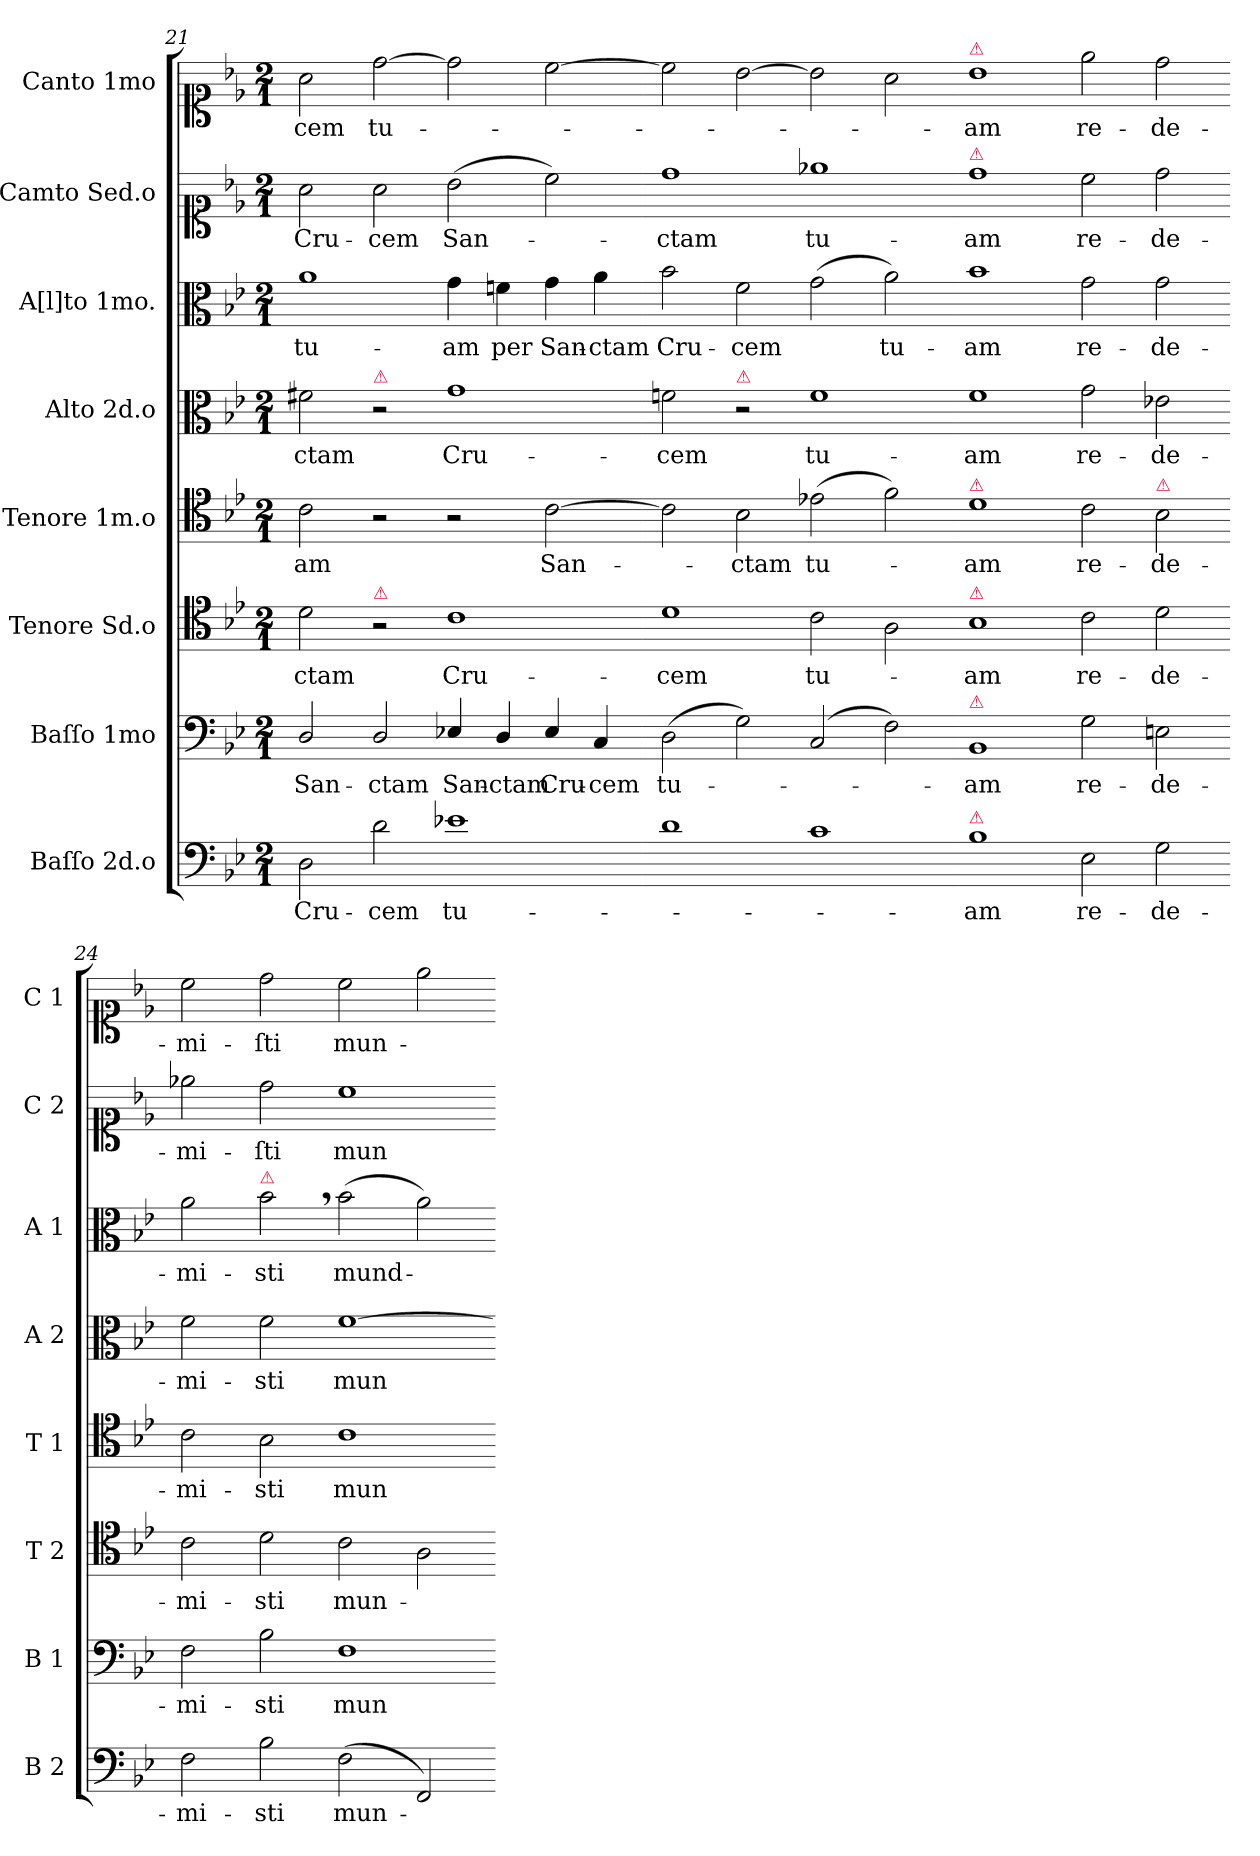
**kern	**text	**kern	**text	**kern	**text	**kern	**text	**kern	**text	**kern	**text	**kern	**text	**kern	**text
*part8	*part8	*part7	*part7	*part6	*part6	*part5	*part5	*part4	*part4	*part3	*part3	*part2	*part2	*part1	*part1
*staff8	*staff8	*staff7	*staff7	*staff6	*staff6	*staff5	*staff5	*staff4	*staff4	*staff3	*staff3	*staff2	*staff2	*staff1	*staff1
*I"Baſſo 2d.o	*	*I"Baſſo 1mo	*	*I"Tenore Sd.o	*	*I"Tenore 1m.o	*	*I"Alto 2d.o	*	*I"A[l]to 1mo.	*	*I"Camto Sed.o	*	*I"Canto 1mo	*
*I'B 2	*	*I'B 1	*	*I'T 2	*	*I'T 1	*	*I'A 2	*	*I'A 1	*	*I'C 2	*	*I'C 1	*
*clefF4	*	*clefF4	*	*clefC4	*	*clefC4	*	*clefC3	*	*clefC3	*	*clefC1	*	*clefC1	*
*k[b-e-]	*	*k[b-e-]	*	*k[b-e-]	*	*k[b-e-]	*	*k[b-e-]	*	*k[b-e-]	*	*k[b-e-]	*	*k[b-e-]	*
*M2/1	*	*M2/1	*	*M2/1	*	*M2/1	*	*M2/1	*	*M2/1	*	*M2/1	*	*M2/1	*
=21	=21	=21	=21	=21	=21	=21	=21	=21	=21	=21	=21	=21	=21	=21	=21
2D\	Cru-	2D/	San-	2d\	-ctam	2c\	-am	2f#X\	-ctam	1a	tu-	2a\	Cru-	2a\	-cem
!	!	!	!	!	!	!	!	!LO:TX:a:color=crimson:t=⚠	!	!	!	!	!	!	!
!	!	!	!	!LO:TX:a:color=crimson:t=⚠	!	!	!	!	!	!	!	!	!	!	!
2d\	-cem	2D/	-ctam	2r	.	2r	.	2r	.	.	.	2a\	-cem	[2dd\	tu-
1e-X	tu-	4E-X/	San-	1c	Cru-	2r	.	1g	Cru-	4g\	-am	(>2b-\	San-	2dd\]	.
.	.	4D/	-ctam	.	.	.	.	.	.	4fn\	per	.	.	.	.
.	.	4E-/	Cru-	.	.	[2c\	San-	.	.	4g\	San-	2cc\)	.	[2cc\	.
.	.	4C/	-cem	.	.	.	.	.	.	4a\	-ctam	.	.	.	.
=22-	=22-	=22-	=22-	=22-	=22-	=22-	=22-	=22-	=22-	=22-	=22-	=22-	=22-	=22-	=22-
1d	.	(>2D\	tu-	1d	-cem	2c\]	.	2fn\	-cem	2b-\	Cru-	1dd	-ctam	2cc\]	.
!	!	!	!	!	!	!	!	!LO:TX:a:color=crimson:t=⚠	!	!	!	!	!	!	!
.	.	2G\)	.	.	.	2B-\	-ctam	2r	.	2f\	-cem	.	.	[2b-\	.
1c	.	(<2C/	.	2c\	tu-	(>2e-X\	tu-	1f	tu-	(>2g\	.	1ee-X	tu-	2b-\]	.
.	.	2F\)	.	2A\	.	2f\)	.	.	.	2a\)	tu-	.	.	2a\	.
=23-	=23-	=23-	=23-	=23-	=23-	=23-	=23-	=23-	=23-	=23-	=23-	=23-	=23-	=23-	=23-
!	!	!	!	!	!	!	!	!	!	!	!	!	!	!LO:TX:a:color=crimson:t=⚠	!
!	!	!	!	!	!	!	!	!	!	!	!	!LO:TX:a:color=crimson:t=⚠	!	!	!
!	!	!	!	!	!	!LO:TX:a:color=crimson:t=⚠	!	!	!	!	!	!	!	!	!
!	!	!	!	!LO:TX:a:color=crimson:t=⚠	!	!	!	!	!	!	!	!	!	!	!
!	!	!LO:TX:a:color=crimson:t=⚠	!	!	!	!	!	!	!	!	!	!	!	!	!
!LO:TX:a:color=crimson:t=⚠	!	!	!	!	!	!	!	!	!	!	!	!	!	!	!
1B-	-am	1BB-	-am	1B-	-am	1d	-am	1f	-am	1b-	-am	1dd	-am	1b-	-am
2E-\	re-	2G\	re-	2c\	re-	2c\	re-	2g\	re-	2g\	re-	2cc\	re-	2ee-\	re-
!	!	!	!	!	!	!LO:TX:a:color=crimson:t=⚠	!	!	!	!	!	!	!	!	!
2G\	-de-	2En\	-de-	2d\	-de-	2B-\	-de-	2e-X\	-de-	2g\	-de-	2dd\	-de-	2dd\	-de-
=24-	=24-	=24-	=24-	=24-	=24-	=24-	=24-	=24-	=24-	=24-	=24-	=24-	=24-	=24-	=24-
2F\	-mi-	2F\	-mi-	2c\	-mi-	2c\	-mi-	2f\	-mi-	2a\	-mi-	2ee-X\	-mi-	2cc\	-mi-
!	!	!	!	!	!	!	!	!	!	!LO:TX:a:color=crimson:t=⚠	!	!	!	!	!
2B-\	-sti	2B-\	-sti	2d\	-sti	2B-\	-sti	2f\	-sti	2b-,\	-sti	2dd\	-ſti	2dd\	-ſti
(<2F\	mun-	1F	mun-	2c\	mun-	1c	mun-	[1f	mun-	(>2b-\	mund-	1cc	mun-	2cc\	mun-
2FF/)	.	.	.	2A\	.	.	.	.	.	2a\)	.	.	.	2ee-\	.
=-	=-	=-	=-	=-	=-	=-	=-	=-	=-	=-	=-	=-	=-	=-	=-
*-	*-	*-	*-	*-	*-	*-	*-	*-	*-	*-	*-	*-	*-	*-	*-
